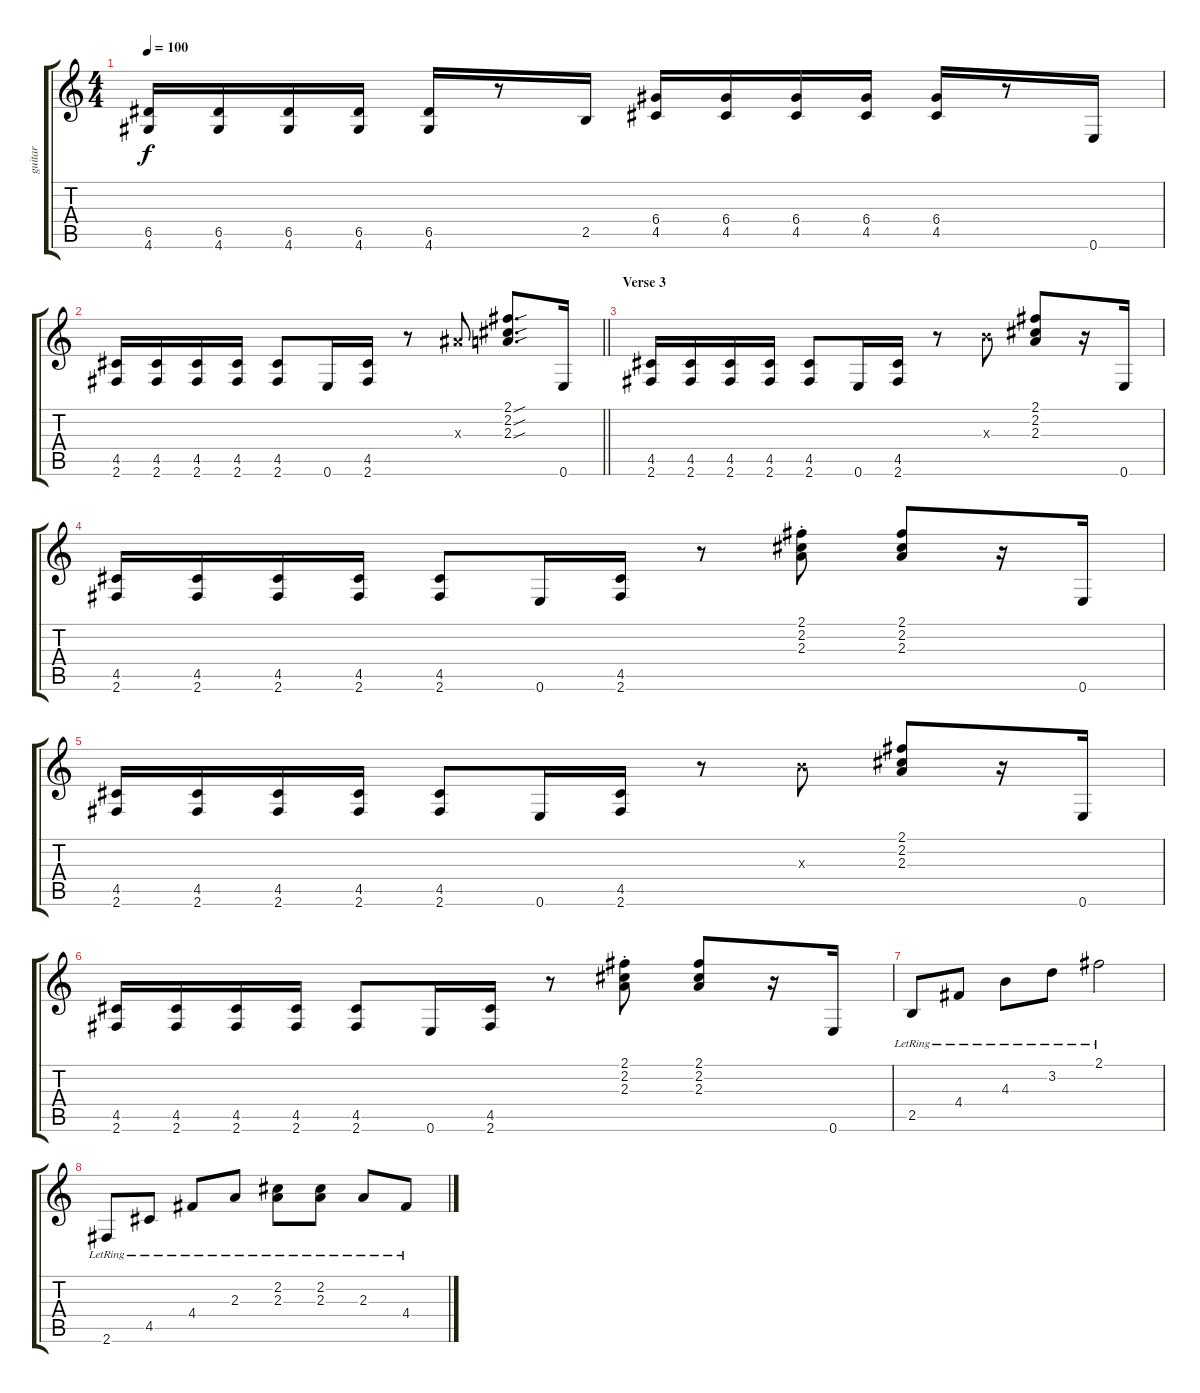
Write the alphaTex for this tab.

\track ("guitar" "guitar") {instrument overdrivenguitar}
\staff {score tabs}
\tuning (E4 B3 G3 D3 A2 E2) {hide}
\ts (4 4)
\tempo 100
\clef g2
\ks c
(6.5 4.6).16{dy f} (6.5 4.6).16 (6.5 4.6).16 (6.5 4.6).16 (6.5 4.6).16 r.8 2.5.16 (6.4 4.5).16 (6.4 4.5).16 (6.4 4.5).16 (6.4 4.5).16 (6.4 4.5).16 r.8 0.6.16 |
\barLineRight lightlight
(4.5 2.6).16 (4.5 2.6).16 (4.5 2.6).16 (4.5 2.6).16 (4.5 2.6).8 0.6.16 (4.5 2.6).16 r.8 3.3{x}.8 (2.1{sou} 2.2{sou} 2.3{sou}).8{d} 0.6.16 |
\section ("" "Verse 3")
(4.5 2.6).16 (4.5 2.6).16 (4.5 2.6).16 (4.5 2.6).16 (4.5 2.6).8 0.6.16 (4.5 2.6).16 r.8 4.3{x}.8 (2.1 2.2 2.3).8 r.16 0.6.16 |
(4.5 2.6).16 (4.5 2.6).16 (4.5 2.6).16 (4.5 2.6).16 (4.5 2.6).8 0.6.16 (4.5 2.6).16 r.8 (2.1{st} 2.2{st} 2.3{st}).8 (2.1 2.2 2.3).8 r.16 0.6.16 |
(4.5 2.6).16 (4.5 2.6).16 (4.5 2.6).16 (4.5 2.6).16 (4.5 2.6).8 0.6.16 (4.5 2.6).16 r.8 4.3{x}.8 (2.1 2.2 2.3).8 r.16 0.6.16 |
(4.5 2.6).16 (4.5 2.6).16 (4.5 2.6).16 (4.5 2.6).16 (4.5 2.6).8 0.6.16 (4.5 2.6).16 r.8 (2.1{st} 2.2{st} 2.3{st}).8 (2.1 2.2 2.3).8 r.16 0.6.16 |
2.5{lr}.8 4.4{lr}.8 4.3{lr}.8 3.2{lr}.8 2.1{lr}.2 |
2.6{lr}.8 4.5{lr}.8 4.4{lr}.8 2.3{lr}.8 (2.2{lr} 2.3{lr}).8 (2.2{lr} 2.3{lr}).8 2.3{lr}.8 4.4{lr}.8
